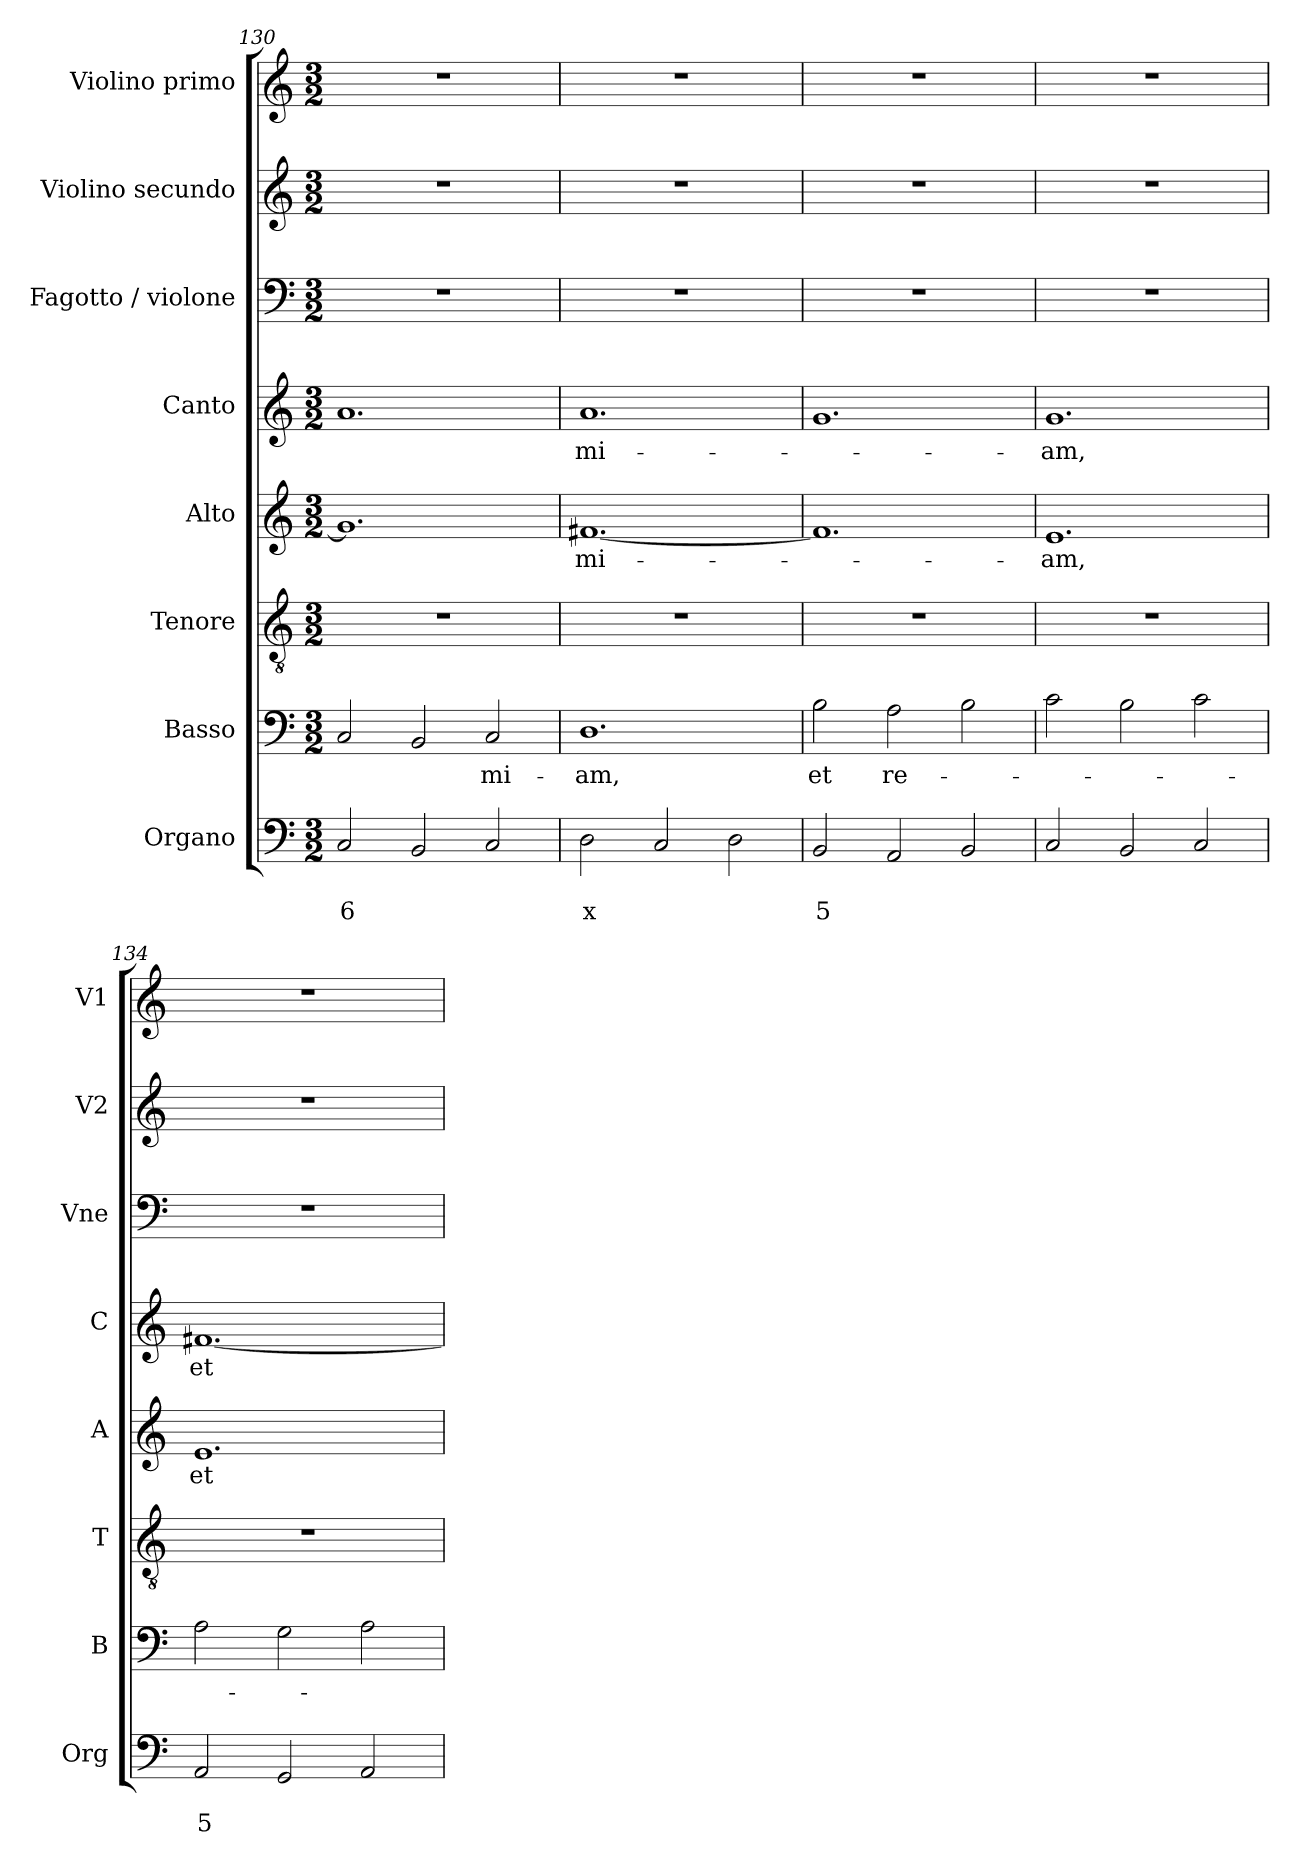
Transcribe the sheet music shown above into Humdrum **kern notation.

**kern	**text	**text	**kern	**text	**kern	**kern	**text	**kern	**text	**kern	**kern	**kern
*part8	*part8	*part8	*part7	*part7	*part6	*part5	*part5	*part4	*part4	*part3	*part2	*part1
*staff8	*staff8	*staff8	*staff7	*staff7	*staff6	*staff5	*staff5	*staff4	*staff4	*staff3	*staff2	*staff1
*I"Organo	*	*	*I"Basso	*	*I"Tenore	*I"Alto	*	*I"Canto	*	*I"Fagotto / violone	*I"Violino secundo	*I"Violino primo
*I'Org	*	*	*I'B	*	*I'T	*I'A	*	*I'C	*	*I'Vne	*I'V2	*I'V1
!!LO:PB:g=z
*clefF4	*	*	*clefF4	*	*clefGv2	*clefG2	*	*clefG2	*	*clefF4	*clefG2	*clefG2
*k[]	*	*	*k[]	*	*k[]	*k[]	*	*k[]	*	*k[]	*k[]	*k[]
*C:	*	*	*C:	*	*C:	*C:	*	*C:	*	*C:	*C:	*C:
*M3/2	*	*	*M3/2	*	*M3/2	*M3/2	*	*M3/2	*	*M3/2	*M3/2	*M3/2
=130	=130	=130	=130	=130	=130	=130	=130	=130	=130	=130	=130	=130
!	!	!LO:LY:b	!	!	!	!	!	!	!	!	!	!
2C/	.	6	2C/	.	1.r	1.g]	.	1.a	.	1.r	1.r	1.r
2BB/	.	.	2BB/	.	.	.	.	.	.	.	.	.
!	!	!	!	!LO:LY:b	!	!	!	!	!	!	!	!
2C/	.	.	2C/	-mi-	.	.	.	.	.	.	.	.
=131	=131	=131	=131	=131	=131	=131	=131	=131	=131	=131	=131	=131
!	!	!LO:LY:b	!	!LO:LY:b	!	!	!LO:LY:b	!	!LO:LY:b	!	!	!
2D\	.	x	1.D	-am,	1.r	[1.f#X	-mi-	1.a	-mi-	1.r	1.r	1.r
2C/	.	.	.	.	.	.	.	.	.	.	.	.
2D\	.	.	.	.	.	.	.	.	.	.	.	.
=132	=132	=132	=132	=132	=132	=132	=132	=132	=132	=132	=132	=132
!	!	!LO:LY:b	!	!LO:LY:b	!	!	!	!	!	!	!	!
2BB/	.	5	2B\	et	1.r	1.f#]	.	1.g	.	1.r	1.r	1.r
!	!	!	!	!LO:LY:b	!	!	!	!	!	!	!	!
2AA/	.	.	2A\	re-	.	.	.	.	.	.	.	.
2BB/	.	.	2B\	.	.	.	.	.	.	.	.	.
=133	=133	=133	=133	=133	=133	=133	=133	=133	=133	=133	=133	=133
!	!	!	!	!	!	!	!LO:LY:b	!	!LO:LY:b	!	!	!
2C/	.	.	2c\	.	1.r	1.e	-am,	1.g	-am,	1.r	1.r	1.r
2BB/	.	.	2B\	.	.	.	.	.	.	.	.	.
2C/	.	.	2c\	.	.	.	.	.	.	.	.	.
=134	=134	=134	=134	=134	=134	=134	=134	=134	=134	=134	=134	=134
!	!	!LO:LY:b	!	!	!	!	!LO:LY:b	!	!LO:LY:b	!	!	!
2AA/	.	5	2A\	.	1.r	1.e	et	[1.f#X	et	1.r	1.r	1.r
2GG/	.	.	2G\	.	.	.	.	.	.	.	.	.
2AA/	.	.	2A\	.	.	.	.	.	.	.	.	.
=	=	=	=	=	=	=	=	=	=	=	=	=
*-	*-	*-	*-	*-	*-	*-	*-	*-	*-	*-	*-	*-
